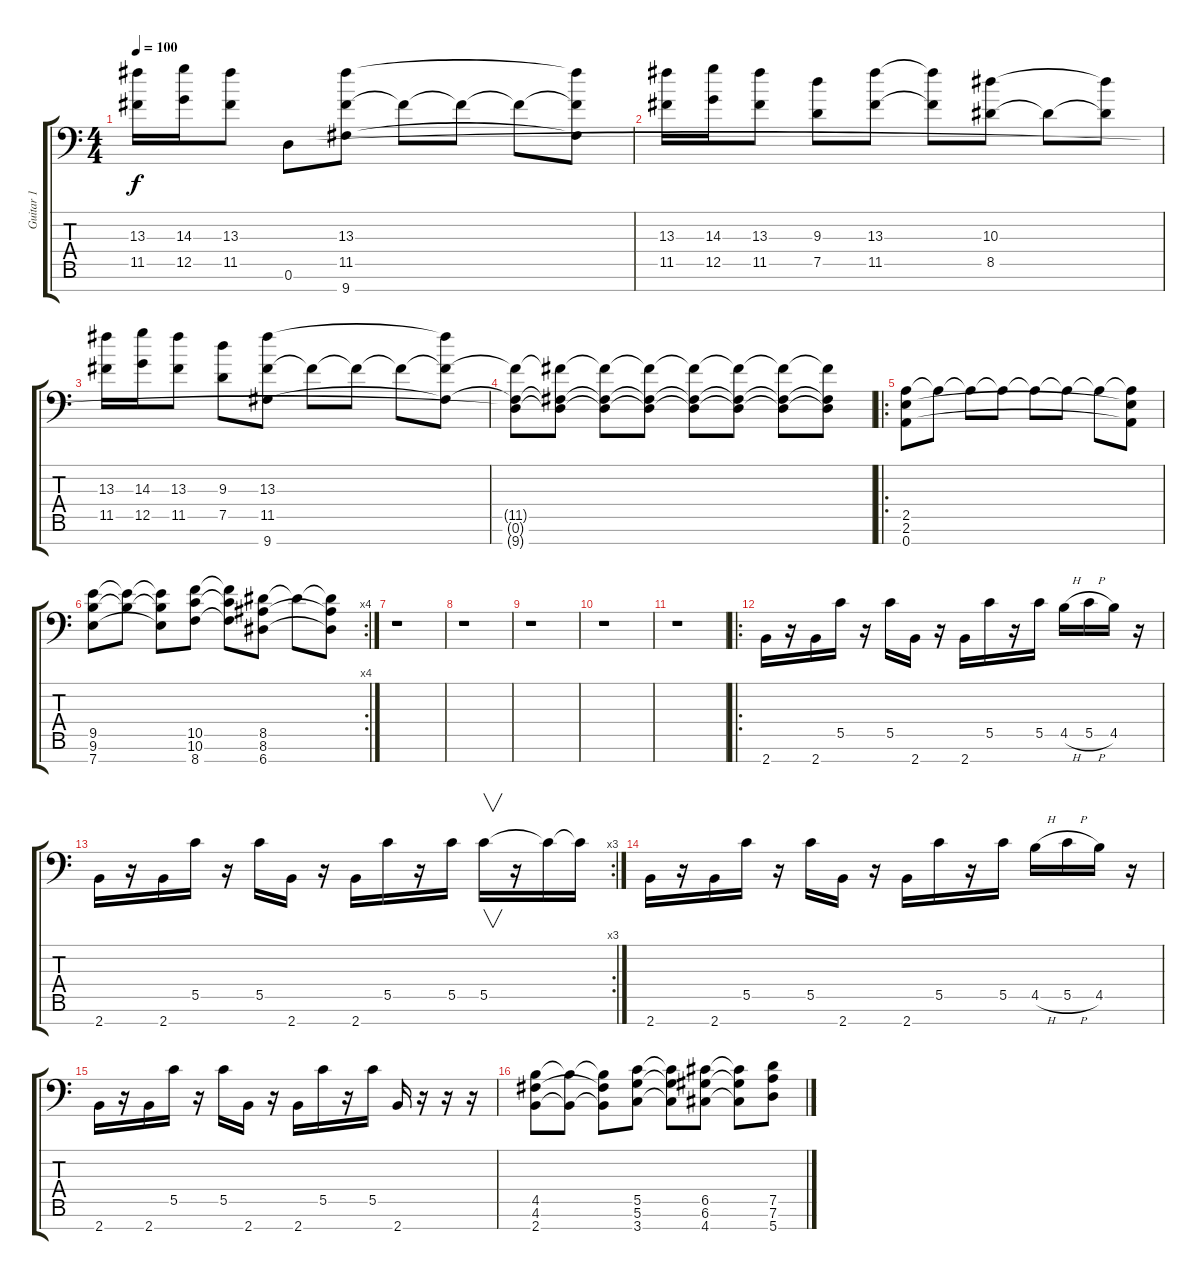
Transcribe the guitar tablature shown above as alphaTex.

\track ("Guitar 1" "Guitar 1") {instrument distortionguitar}
\staff {score tabs}
\tuning (D4 A3 F3 C3 G2 D2 A1) {hide}
\ts (4 4)
\tempo 100
\clef f4
\ks c
(13.3 11.5).16{dy f} (14.3 12.5).16 (13.3 11.5).8 0.6.8 (13.3 11.5 9.7).8 11.5{t}.8 11.5{t}.8 11.5{t}.8 (13.3{t} 11.5{t} 9.7{t}).8 |
(13.3 11.5).16 (14.3 12.5).16 (13.3 11.5).8 (9.3 7.5).8 (13.3 11.5).8 (13.3{t} 11.5{t}).8 (10.3 8.5).8 8.5{t}.8 (10.3{t} 8.5{t}).8 |
(13.3 11.5).16 (14.3 12.5).16 (13.3 11.5).8 (9.3 7.5).8 (13.3 11.5 9.7).8 11.5{t}.8 11.5{t}.8 11.5{t}.8 (13.3{t} 11.5{t} 9.7{t}).8 |
(11.5{t} 0.6{t} 9.7{t}).8 (11.5{t} 0.6{t} 9.7{t}).8 (11.5{t} 0.6{t} 9.7{t}).8 (11.5{t} 0.6{t} 9.7{t}).8 (11.5{t} 0.6{t} 9.7{t}).8 (11.5{t} 0.6{t} 9.7{t}).8 (11.5{t} 0.6{t} 9.7{t}).8 (11.5{t} 0.6{t} 9.7{t}).8 |
\ro
(2.5 2.6 0.7).8 2.5{t}.8 2.5{t}.8 2.5{t}.8 2.5{t}.8 2.5{t}.8 2.5{t}.8 (2.5{t} 2.6{t} 0.7{t}).8 |
\rc 4
(9.5 9.6 7.7).8 (9.5{t} 9.6{t}).8 (9.5{t} 9.6{t} 7.7{t}).8 (10.5 10.6 8.7).8 (10.5{t} 10.6{t} 8.7{t}).8 (8.5 8.6 6.7).8 8.5{t}.8 (8.5{t} 8.6{t} 6.7{t}).8 |
r.1 |
r.1 |
r.1 |
r.1 |
r.1 |
\ro
2.7.16 r.16 2.7.16 5.5.16 r.16 5.5.16 2.7.16 r.16 2.7.16 5.5.16 r.16 5.5.16 4.5{h}.16 5.5{h}.16 4.5.16 r.16 |
\rc 3
2.7.16 r.16 2.7.16 5.5.16 r.16 5.5.16 2.7.16 r.16 2.7.16 5.5.16 r.16 5.5.16 5.5.16{v} r.16 5.5{t}.16 5.5{t}.16 |
2.7.16 r.16 2.7.16 5.5.16 r.16 5.5.16 2.7.16 r.16 2.7.16 5.5.16 r.16 5.5.16 4.5{h}.16 5.5{h}.16 4.5.16 r.16 |
2.7.16 r.16 2.7.16 5.5.16 r.16 5.5.16 2.7.16 r.16 2.7.16 5.5.16 r.16 5.5.16 2.7.16 r.16 r.16 r.16 |
(4.5 4.6 2.7).8 (4.5{t} 2.7{t}).8 (4.5{t} 4.6{t} 2.7{t}).8 (5.5 5.6 3.7).8 (5.5{t} 5.6{t} 3.7{t}).8 (6.5 6.6 4.7).8 (6.5{t} 6.6{t} 4.7{t}).8 (7.5 7.6 5.7).8
